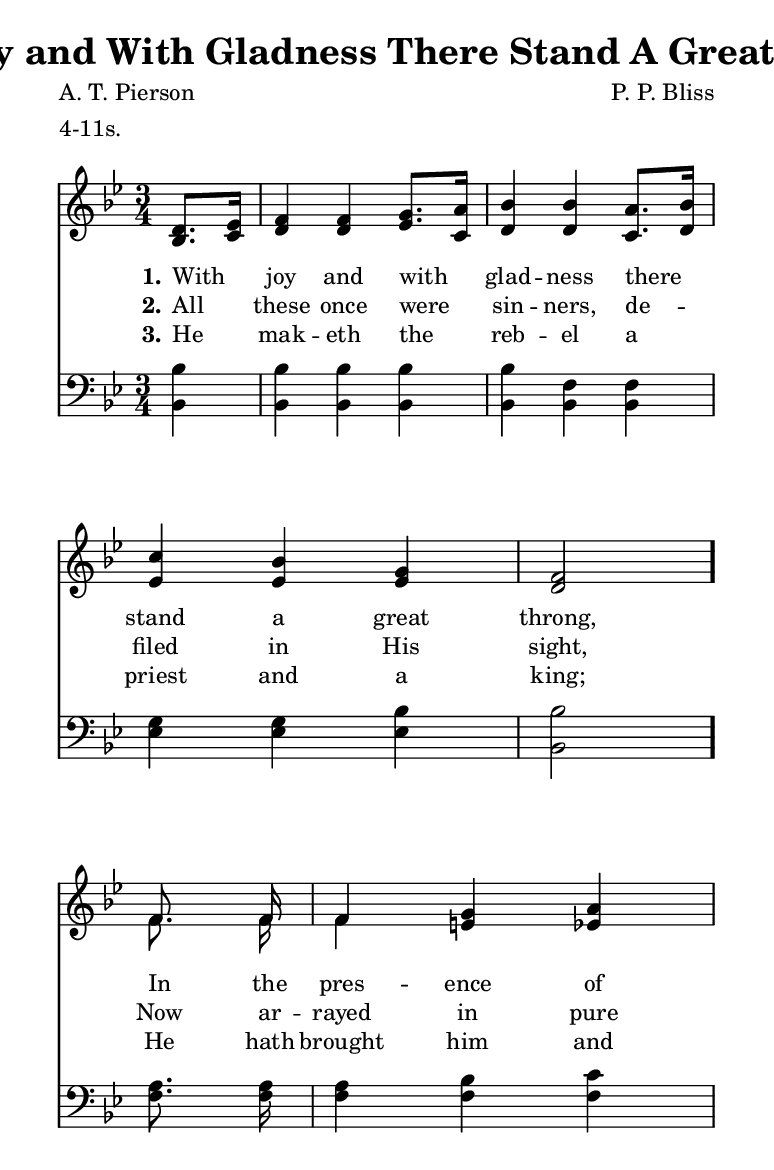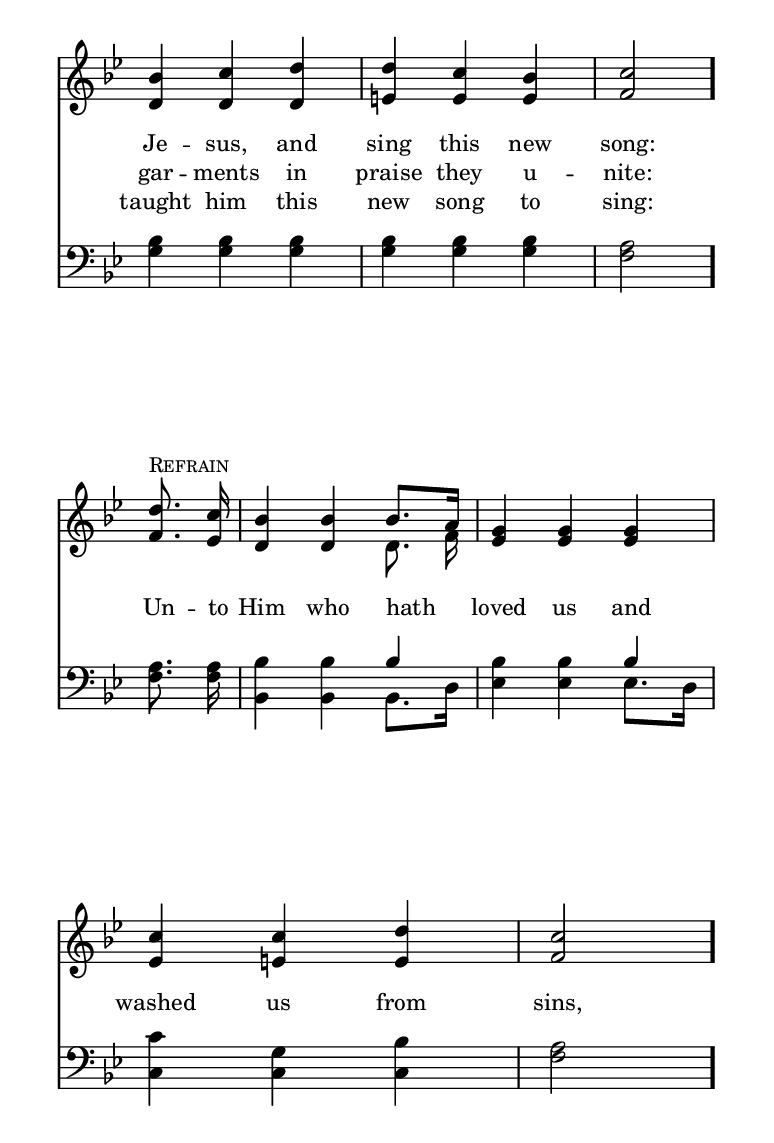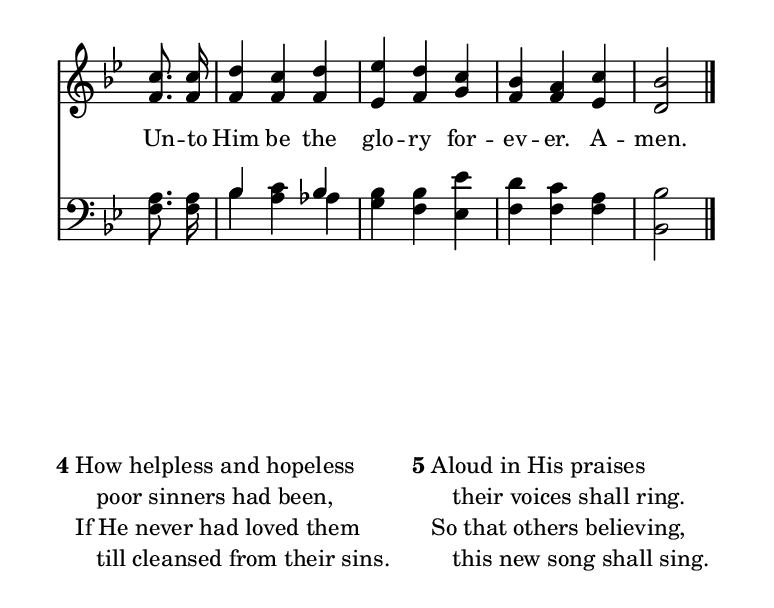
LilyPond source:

\include "common/global.ily"
\paper {
  \include "common/paper.ily"
}

\header{
  hymnnumber = "133"
  title = "With Joy and With Gladness There Stand A Great Throng"
  markuptitle = \markup \center-column { "With Joy and With Gladness" "There Stand A Great Throng" \vspace #0.4 }
  tunename = ""
  meter = "4-11s."
  poet = "A. T. Pierson"
  composer = "P. P. Bliss"
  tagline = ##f
}

% for fermata in MIDI
ta = { \tempo 4=80 }
tb = { \tempo 4=40 }

global = {
  \include "common/overrides.ily"
  \override Staff.TimeSignature.style = #'numbered
  \time 3/4
  \override Score.MetronomeMark.transparent = ##t % hide all fermata changes too
  \ta
  \key bes \major
  \partial 4
  \autoBeamOff
}

notesSoprano = {
\global
\relative c' {

  d8.[ ees16] | f4 f g8.[ a16] | bes4 bes a8.[ bes16] | c4 bes g | f2
  f8. f16 | f4 g a | bes c d | d c bes | c2

  << s^\markup { \small \caps "Refrain" }
  { d8. c16 | bes4 bes bes8.[ a16] | g4 g g | c c d | c2 } >>
  c8. c16 | d4 c d | ees d c | bes a c | bes2

  \bar "|."

}
}

notesAlto = {
\global
\relative e' {

  bes8.[ c16] | d4 d ees8.[ c16] | d4 d c8.[ d16] | ees4 ees ees | d2
  f8. f16 | f4 e ees | d d d | e e e | f2

  f8. ees16 | d4 d d8. f16 | ees4 ees ees | ees e e | f2
  f8. f16 | f4 f f | ees f g | f f ees | d2

}
}

notesTenor = {
\global
\relative a {

  bes4 | bes bes bes | bes f f | g g bes | bes2
  a8. a16 | a4 bes c | bes bes bes | bes bes bes | a2

  a8. a16 | bes4 bes bes | bes bes bes | c g bes | a2
  a8. a16 | bes4 c bes | bes bes ees | d c a | bes2

}
}

notesBass = {
\global
\relative f, {

  bes4 | bes bes bes | bes bes bes | ees ees ees | bes2
  f'8. f16 | f4 f f | g g g | g g g | f2

  f8. f16 | bes,4 bes bes8.[ d16] | ees4 ees ees8.[ d16] | c4 c c | f2
  f8. f16 | bes4 a aes | g f ees | f f f | bes,2

}
}

Refrain = \lyricmode {

Un -- to Him who hath loved us and washed us from sins, \bar "." \break
Un -- to Him be the glo -- ry for -- ev -- er. A -- men. \bar "." \break

}

wordsA = \lyricmode {
\set stanza = "1."

With joy and with glad -- ness there stand a great throng, \bar "." \break
In the pres -- ence of Je -- sus, and sing this new song: \bar "." \break

}

wordsB = \lyricmode {
\set stanza = "2."

All these once were sin -- ners, de -- filed in His sight,
Now ar -- rayed in pure gar -- ments in praise they u -- nite:

\Refrain

}

wordsC = \lyricmode {
\set stanza = "3."

He mak -- eth the reb -- el a priest and a king;
He hath brought him and taught him this new song to sing:

}

wordsD = \markuplist {

\line { How helpless and hopeless } \line { { \hspace #2 } poor sinners had been, }
\line { If He never had loved them } \line { { \hspace #2 } till cleansed from their sins. }

}

wordsE = \markuplist {

\line { Aloud in His praises } \line { { \hspace #2 } their voices shall ring. }
\line { So that others believing, } \line { { \hspace #2 } this new song shall sing. }

}

\score {
  \context ChoirStaff <<
    \context Staff = upper <<
      \set Staff.autoBeaming = ##f
      \set ChoirStaff.systemStartDelimiter = #'SystemStartBar
      \set ChoirStaff.printPartCombineTexts = ##f
      \partcombine #'(2 . 9) \notesSoprano \notesAlto
      \context NullVoice = sopranos { \voiceOne << \notesSoprano >> }
      \context NullVoice = altos { \voiceTwo << \notesAlto >> }
      \context Lyrics = one   \lyricsto sopranos \wordsA
      \context Lyrics = two   \lyricsto sopranos \wordsB
      \context Lyrics = three \lyricsto sopranos \wordsC
    >>
    \context Staff = men <<
      \set Staff.autoBeaming = ##f
      \clef bass
      \set ChoirStaff.printPartCombineTexts = ##f
      \partcombine #'(2 . 9) \notesTenor \notesBass
      \context NullVoice = tenors { \voiceOne << \notesTenor >> }
      \context NullVoice = basses { \voiceTwo << \notesBass >> }
    >>
  >>
  \layout {
    \include "common/layout.ily"
  }
  \midi{
    \include "common/midi.ily"
  }
}

\noPageBreak

\markup { \fill-line {
  \hspace #0.1
  \line{ \bold 4 \column { \wordsD } }
  \hspace #0.1
  \line{ \bold 5 \column { \wordsE } }
  \hspace #0.1
} }

\version "2.19.49"  % necessary for upgrading to future LilyPond versions.

% vi:set et ts=2 sw=2 ai nocindent syntax=lilypond:
